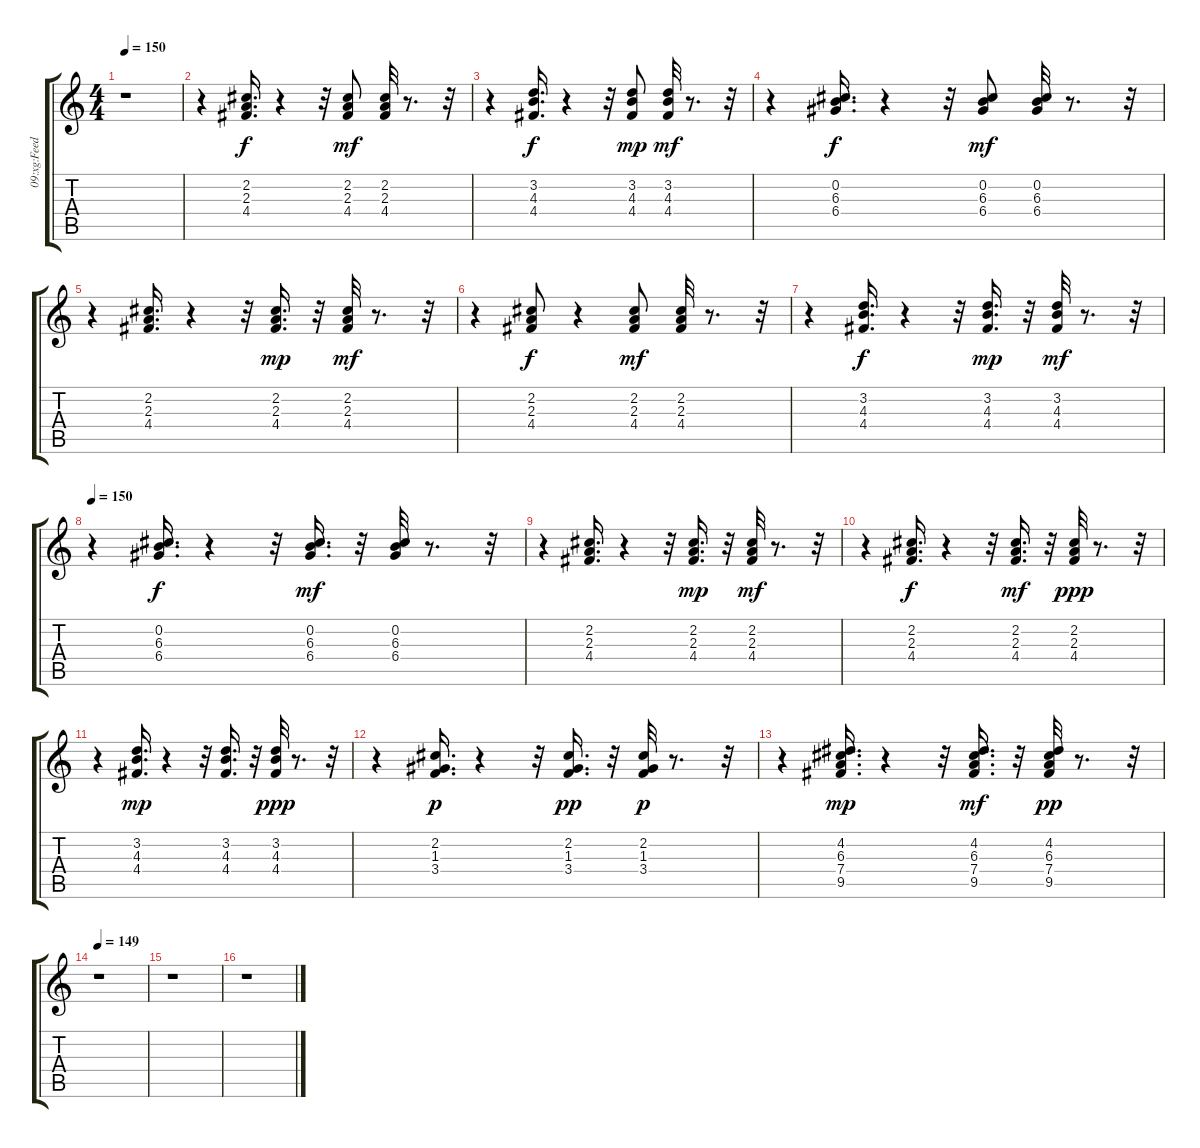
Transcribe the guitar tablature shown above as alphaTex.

\track ("09:xg:Feedback Gtr2" "09:xg:Feed") {instrument distortionguitar}
\staff {score tabs}
\tuning (E4 B3 G3 D3 A2 E2) {hide}
\ts (4 4)
\tempo 150
\clef g2
\ks c
r.1{dy f} |
r.4 (2.2 2.3 4.4).16{d} r.4 r.32 (2.2 2.3 4.4).8{dy mf} (2.2 2.3 4.4).32 r.8{d} r.32 |
r.4 (3.2 4.3 4.4).16{d dy f} r.4 r.32 (3.2 4.3 4.4).8{dy mp} (3.2 4.3 4.4).32{dy mf} r.8{d} r.32 |
r.4 (0.2 6.3 6.4).16{d dy f} r.4 r.32 (0.2 6.3 6.4).8{dy mf} (0.2 6.3 6.4).32 r.8{d} r.32 |
r.4 (2.2 2.3 4.4).16{d} r.4 r.32 (2.2 2.3 4.4).16{d dy mp} r.32 (2.2 2.3 4.4).32{dy mf} r.8{d} r.32 |
r.4 (2.2 2.3 4.4).8{dy f} r.4 (2.2 2.3 4.4).8{dy mf} (2.2 2.3 4.4).32 r.8{d} r.32 |
r.4 (3.2 4.3 4.4).16{d dy f} r.4 r.32 (3.2 4.3 4.4).16{d dy mp} r.32 (3.2 4.3 4.4).32{dy mf} r.8{d} r.32 |
\tempo 150
r.4 (0.2 6.3 6.4).16{d dy f} r.4 r.32 (0.2 6.3 6.4).16{d dy mf} r.32 (0.2 6.3 6.4).32 r.8{d} r.32 |
r.4 (2.2 2.3 4.4).16{d} r.4 r.32 (2.2 2.3 4.4).16{d dy mp} r.32 (2.2 2.3 4.4).32{dy mf} r.8{d} r.32 |
r.4 (2.2 2.3 4.4).16{d dy f} r.4 r.32 (2.2 2.3 4.4).16{d dy mf} r.32 (2.2 2.3 4.4).32{dy ppp} r.8{d} r.32 |
r.4 (3.2 4.3 4.4).16{d dy mp} r.4 r.32 (3.2 4.3 4.4).16{d} r.32 (3.2 4.3 4.4).32{dy ppp} r.8{d} r.32 |
r.4 (2.2 1.3 3.4).16{d dy p} r.4 r.32 (2.2 1.3 3.4).16{d dy pp} r.32 (2.2 1.3 3.4).32{dy p} r.8{d} r.32 |
r.4 (4.2 6.3 7.4 9.5).16{d dy mp} r.4 r.32 (4.2 6.3 7.4 9.5).16{d dy mf} r.32 (4.2 6.3 7.4 9.5).32{dy pp} r.8{d} r.32 |
\tempo 149
r.1 |
r.1 |
r.1
